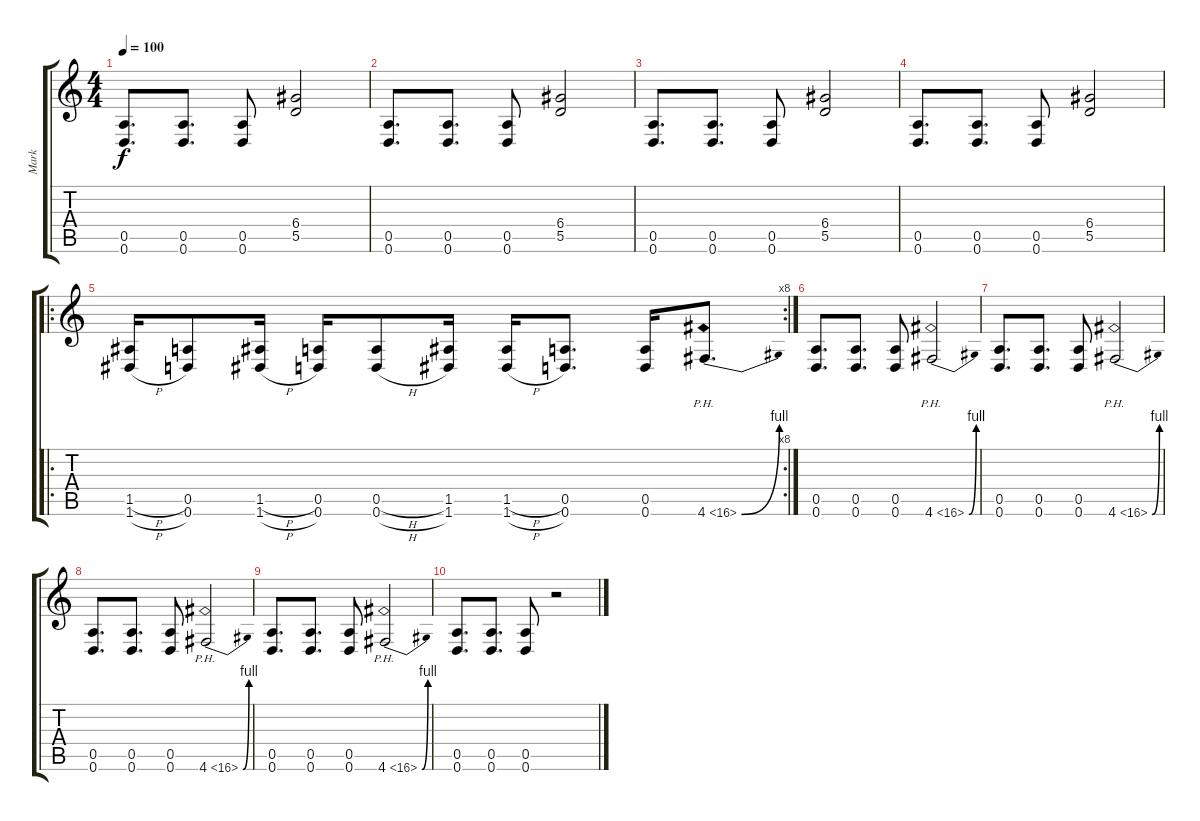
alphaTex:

\track ("Mark" "Mark") {instrument distortionguitar}
\staff {score tabs}
\tuning (E4 B3 G3 D3 A2 D2) {hide}
\ts (4 4)
\tempo 100
\clef g2
\ks c
(0.5 0.6).8{d dy f} (0.5 0.6).8{d} (0.5 0.6).8 (6.4 5.5).2 |
(0.5 0.6).8{d} (0.5 0.6).8{d} (0.5 0.6).8 (6.4 5.5).2 |
(0.5 0.6).8{d} (0.5 0.6).8{d} (0.5 0.6).8 (6.4 5.5).2 |
(0.5 0.6).8{d} (0.5 0.6).8{d} (0.5 0.6).8 (6.4 5.5).2 |
\ro
\rc 8
(1.5{h} 1.6{h}).16 (0.5 0.6).8 (1.5{h} 1.6{h}).16 (0.5 0.6).16 (0.5{h} 0.6{h}).8 (1.5 1.6).16 (1.5{h} 1.6{h}).16 (0.5 0.6).8{d} (0.5 0.6).16 4.6{be (bend 0 0 60 4) ph 12}.8{d} |
(0.5 0.6).8{d} (0.5 0.6).8{d} (0.5 0.6).8 4.6{be (bend 0 0 60 4) ph 12}.2 |
(0.5 0.6).8{d} (0.5 0.6).8{d} (0.5 0.6).8 4.6{be (bend 0 0 60 4) ph 12}.2 |
(0.5 0.6).8{d} (0.5 0.6).8{d} (0.5 0.6).8 4.6{be (bend 0 0 60 4) ph 12}.2 |
(0.5 0.6).8{d} (0.5 0.6).8{d} (0.5 0.6).8 4.6{be (bend 0 0 60 4) ph 12}.2 |
(0.5 0.6).8{d} (0.5 0.6).8{d} (0.5 0.6).8 r.2
